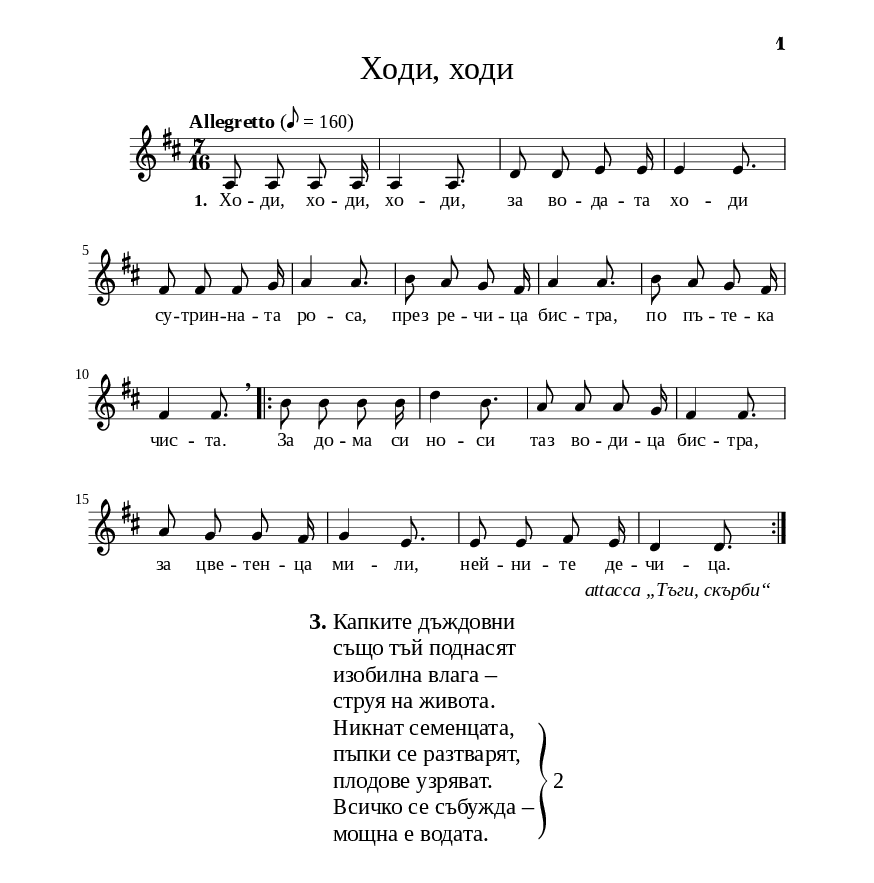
\version "2.24.4"

% include paper part and global functions
\include "include/globals.ily"

"rightBraces088" = \markup {
  \column {
    % repeat braces
    \translate #'(0 . -19.5 )
    \right-brace #56
  }
  \column {
    % repeat numbers
    \translate #'(0 . -20.5 )
    2
  }
}

\bookpart {
  \label #'ref088
  \tocItem \markup "Ходи, ходи"
  \include "include/bookpart-paper.ily"
  \score {
    \include "include/score-layout.ily"

    \new Voice \absolute  {
      \clef treble
      \key d \major
      \time 7/16
      \tempoFunc "Allegretto" 8 "160"
      a8 a8 a8 a16 | a4 a8. | d'8 d'8 e'8 e'16 | e'4 e'8. | \break

      fis'8 fis'8 fis'8 g'16 | a'4 a'8. | b'8 a'8 g'8 fis'16 | a'4 a'8. | b'8 a'8 g'8 fis'16 | \break

      fis'4 fis'8. \breathe | \bar ".|:" b'8 b'8 b'8 b'16| d''4 b'8. | a'8 a'8 a'8 g'16 | fis'4 fis'8. | \break

      a'8 g'8 g'8 fis'16 | g'4 e'8. | e'8 e'8 fis'8 e'16 | d'4 d'8. | \bar ":|."


    }
    \addlyrics {
      \set stanza = "1. " Хо -- ди, хо -- ди, хо -- ди, за во -- да -- та хо -- ди

      су -- трин -- на -- та ро -- са, през ре -- чи -- ца бис -- тра, по пъ -- те -- ка

      чис -- та. За до -- ма  си но -- си  таз во -- ди -- ца бис -- тра,

      за цве -- тен -- ца ми -- ли, ней -- ни -- те де -- чи -- ца.
    }

    \header {
      title = \titleFunc #'ref_desc_14 "Ходи, ходи" "Hodi, hodi"
    }

    \midi{}

  } % score

  \markup \huge \italic \dc-one-nobold "attacca „Тъги, скърби“"

  \markup \abs-fontsize #11 \override #`(baseline-skip . ,bgCoupletBaselineSkip){
    \fill-line {
      \column {
        \line {
          \bold "3."
          \column {
            "Капките дъждовни"
            "също тъй поднасят"
            "изобилна влага – "
            "струя на живота."
            "Никнат семенцата,"
            "пъпки се разтварят,"
            "плодове узряват."
            "Всичко се събужда –"
            "мощна е водата."
          } \"rightBraces088"
        }
      }
    }
  }

} % bookpart
